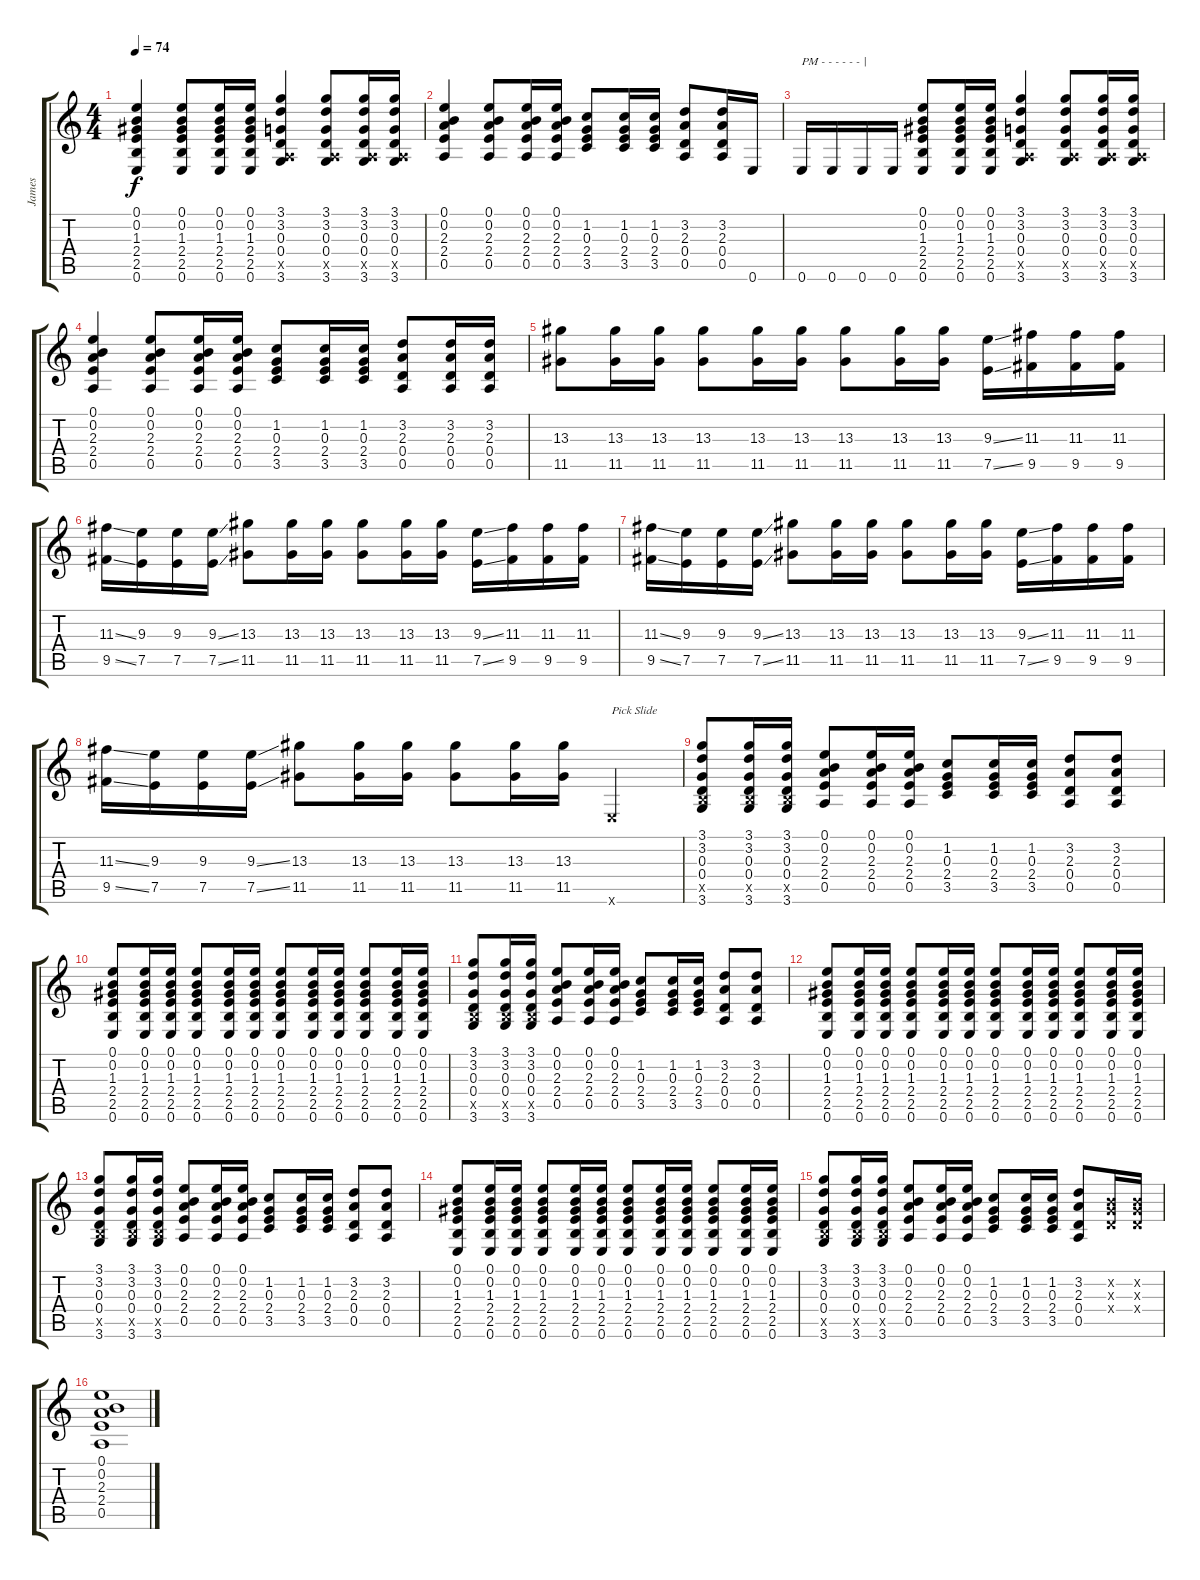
\track ("James" "James") {instrument distortionguitar}
\staff {score tabs}
\tuning (E4 B3 G3 D3 A2 E2) {hide}
\ts (4 4)
\tempo 74
\clef g2
\ks c
(0.1 0.2 1.3 2.4 2.5 0.6).4{dy f} (0.1 0.2 1.3 2.4 2.5 0.6).8 (0.1 0.2 1.3 2.4 2.5 0.6).16 (0.1 0.2 1.3 2.4 2.5 0.6).16 (3.1 3.2 0.3 0.4 0.5{x} 3.6).4 (3.1 3.2 0.3 0.4 0.5{x} 3.6).8 (3.1 3.2 0.3 0.4 0.5{x} 3.6).16 (3.1 3.2 0.3 0.4 0.5{x} 3.6).16 |
(0.1 0.2 2.3 2.4 0.5).4 (0.1 0.2 2.3 2.4 0.5).8 (0.1 0.2 2.3 2.4 0.5).16 (0.1 0.2 2.3 2.4 0.5).16 (1.2 0.3 2.4 3.5).8 (1.2 0.3 2.4 3.5).16 (1.2 0.3 2.4 3.5).16 (3.2 2.3 0.4 0.5).8 (3.2 2.3 0.4 0.5).16 0.6.16 |
0.6.16{txt "PM - - - - - - |"} 0.6.16 0.6.16 0.6.16 (0.1 0.2 1.3 2.4 2.5 0.6).8 (0.1 0.2 1.3 2.4 2.5 0.6).16 (0.1 0.2 1.3 2.4 2.5 0.6).16 (3.1 3.2 0.3 0.4 0.5{x} 3.6).4 (3.1 3.2 0.3 0.4 0.5{x} 3.6).8 (3.1 3.2 0.3 0.4 0.5{x} 3.6).16 (3.1 3.2 0.3 0.4 0.5{x} 3.6).16 |
(0.1 0.2 2.3 2.4 0.5).4 (0.1 0.2 2.3 2.4 0.5).8 (0.1 0.2 2.3 2.4 0.5).16 (0.1 0.2 2.3 2.4 0.5).16 (1.2 0.3 2.4 3.5).8 (1.2 0.3 2.4 3.5).16 (1.2 0.3 2.4 3.5).16 (3.2 2.3 0.4 0.5).8 (3.2 2.3 0.4 0.5).16 (3.2 2.3 0.4 0.5).16 |
(13.3 11.5).8 (13.3 11.5).16 (13.3 11.5).16 (13.3 11.5).8 (13.3 11.5).16 (13.3 11.5).16 (13.3 11.5).8 (13.3 11.5).16 (13.3 11.5).16 (9.3{ss} 7.5{ss}).16 (11.3 9.5).16 (11.3 9.5).16 (11.3 9.5).16 |
(11.3{ss} 9.5{ss}).16 (9.3 7.5).16 (9.3 7.5).16 (9.3{ss} 7.5{ss}).16 (13.3 11.5).8 (13.3 11.5).16 (13.3 11.5).16 (13.3 11.5).8 (13.3 11.5).16 (13.3 11.5).16 (9.3{ss} 7.5{ss}).16 (11.3 9.5).16 (11.3 9.5).16 (11.3 9.5).16 |
(11.3{ss} 9.5{ss}).16 (9.3 7.5).16 (9.3 7.5).16 (9.3{ss} 7.5{ss}).16 (13.3 11.5).8 (13.3 11.5).16 (13.3 11.5).16 (13.3 11.5).8 (13.3 11.5).16 (13.3 11.5).16 (9.3{ss} 7.5{ss}).16 (11.3 9.5).16 (11.3 9.5).16 (11.3 9.5).16 |
(11.3{ss} 9.5{ss}).16 (9.3 7.5).16 (9.3 7.5).16 (9.3{ss} 7.5{ss}).16 (13.3 11.5).8 (13.3 11.5).16 (13.3 11.5).16 (13.3 11.5).8 (13.3 11.5).16 (13.3 11.5).16 0.6{x}.4{txt "Pick Slide"} |
(3.1 3.2 0.3 0.4 2.5{x} 3.6).8 (3.1 3.2 0.3 0.4 2.5{x} 3.6).16 (3.1 3.2 0.3 0.4 2.5{x} 3.6).16 (0.1 0.2 2.3 2.4 0.5).8 (0.1 0.2 2.3 2.4 0.5).16 (0.1 0.2 2.3 2.4 0.5).16 (1.2 0.3 2.4 3.5).8 (1.2 0.3 2.4 3.5).16 (1.2 0.3 2.4 3.5).16 (3.2 2.3 0.4 0.5).8 (3.2 2.3 0.4 0.5).8 |
(0.1 0.2 1.3 2.4 2.5 0.6).8 (0.1 0.2 1.3 2.4 2.5 0.6).16 (0.1 0.2 1.3 2.4 2.5 0.6).16 (0.1 0.2 1.3 2.4 2.5 0.6).8 (0.1 0.2 1.3 2.4 2.5 0.6).16 (0.1 0.2 1.3 2.4 2.5 0.6).16 (0.1 0.2 1.3 2.4 2.5 0.6).8 (0.1 0.2 1.3 2.4 2.5 0.6).16 (0.1 0.2 1.3 2.4 2.5 0.6).16 (0.1 0.2 1.3 2.4 2.5 0.6).8 (0.1 0.2 1.3 2.4 2.5 0.6).16 (0.1 0.2 1.3 2.4 2.5 0.6).16 |
(3.1 3.2 0.3 0.4 2.5{x} 3.6).8 (3.1 3.2 0.3 0.4 2.5{x} 3.6).16 (3.1 3.2 0.3 0.4 2.5{x} 3.6).16 (0.1 0.2 2.3 2.4 0.5).8 (0.1 0.2 2.3 2.4 0.5).16 (0.1 0.2 2.3 2.4 0.5).16 (1.2 0.3 2.4 3.5).8 (1.2 0.3 2.4 3.5).16 (1.2 0.3 2.4 3.5).16 (3.2 2.3 0.4 0.5).8 (3.2 2.3 0.4 0.5).8 |
(0.1 0.2 1.3 2.4 2.5 0.6).8 (0.1 0.2 1.3 2.4 2.5 0.6).16 (0.1 0.2 1.3 2.4 2.5 0.6).16 (0.1 0.2 1.3 2.4 2.5 0.6).8 (0.1 0.2 1.3 2.4 2.5 0.6).16 (0.1 0.2 1.3 2.4 2.5 0.6).16 (0.1 0.2 1.3 2.4 2.5 0.6).8 (0.1 0.2 1.3 2.4 2.5 0.6).16 (0.1 0.2 1.3 2.4 2.5 0.6).16 (0.1 0.2 1.3 2.4 2.5 0.6).8 (0.1 0.2 1.3 2.4 2.5 0.6).16 (0.1 0.2 1.3 2.4 2.5 0.6).16 |
(3.1 3.2 0.3 0.4 2.5{x} 3.6).8 (3.1 3.2 0.3 0.4 2.5{x} 3.6).16 (3.1 3.2 0.3 0.4 2.5{x} 3.6).16 (0.1 0.2 2.3 2.4 0.5).8 (0.1 0.2 2.3 2.4 0.5).16 (0.1 0.2 2.3 2.4 0.5).16 (1.2 0.3 2.4 3.5).8 (1.2 0.3 2.4 3.5).16 (1.2 0.3 2.4 3.5).16 (3.2 2.3 0.4 0.5).8 (3.2 2.3 0.4 0.5).8 |
(0.1 0.2 1.3 2.4 2.5 0.6).8 (0.1 0.2 1.3 2.4 2.5 0.6).16 (0.1 0.2 1.3 2.4 2.5 0.6).16 (0.1 0.2 1.3 2.4 2.5 0.6).8 (0.1 0.2 1.3 2.4 2.5 0.6).16 (0.1 0.2 1.3 2.4 2.5 0.6).16 (0.1 0.2 1.3 2.4 2.5 0.6).8 (0.1 0.2 1.3 2.4 2.5 0.6).16 (0.1 0.2 1.3 2.4 2.5 0.6).16 (0.1 0.2 1.3 2.4 2.5 0.6).8 (0.1 0.2 1.3 2.4 2.5 0.6).16 (0.1 0.2 1.3 2.4 2.5 0.6).16 |
(3.1 3.2 0.3 0.4 2.5{x} 3.6).8 (3.1 3.2 0.3 0.4 2.5{x} 3.6).16 (3.1 3.2 0.3 0.4 2.5{x} 3.6).16 (0.1 0.2 2.3 2.4 0.5).8 (0.1 0.2 2.3 2.4 0.5).16 (0.1 0.2 2.3 2.4 0.5).16 (1.2 0.3 2.4 3.5).8 (1.2 0.3 2.4 3.5).16 (1.2 0.3 2.4 3.5).16 (3.2 2.3 0.4 0.5).8 (0.2{x} 0.3{x} 0.4{x}).16 (0.2{x} 0.3{x} 0.4{x}).16 |
(0.1 0.2 2.3 2.4 0.5).1
